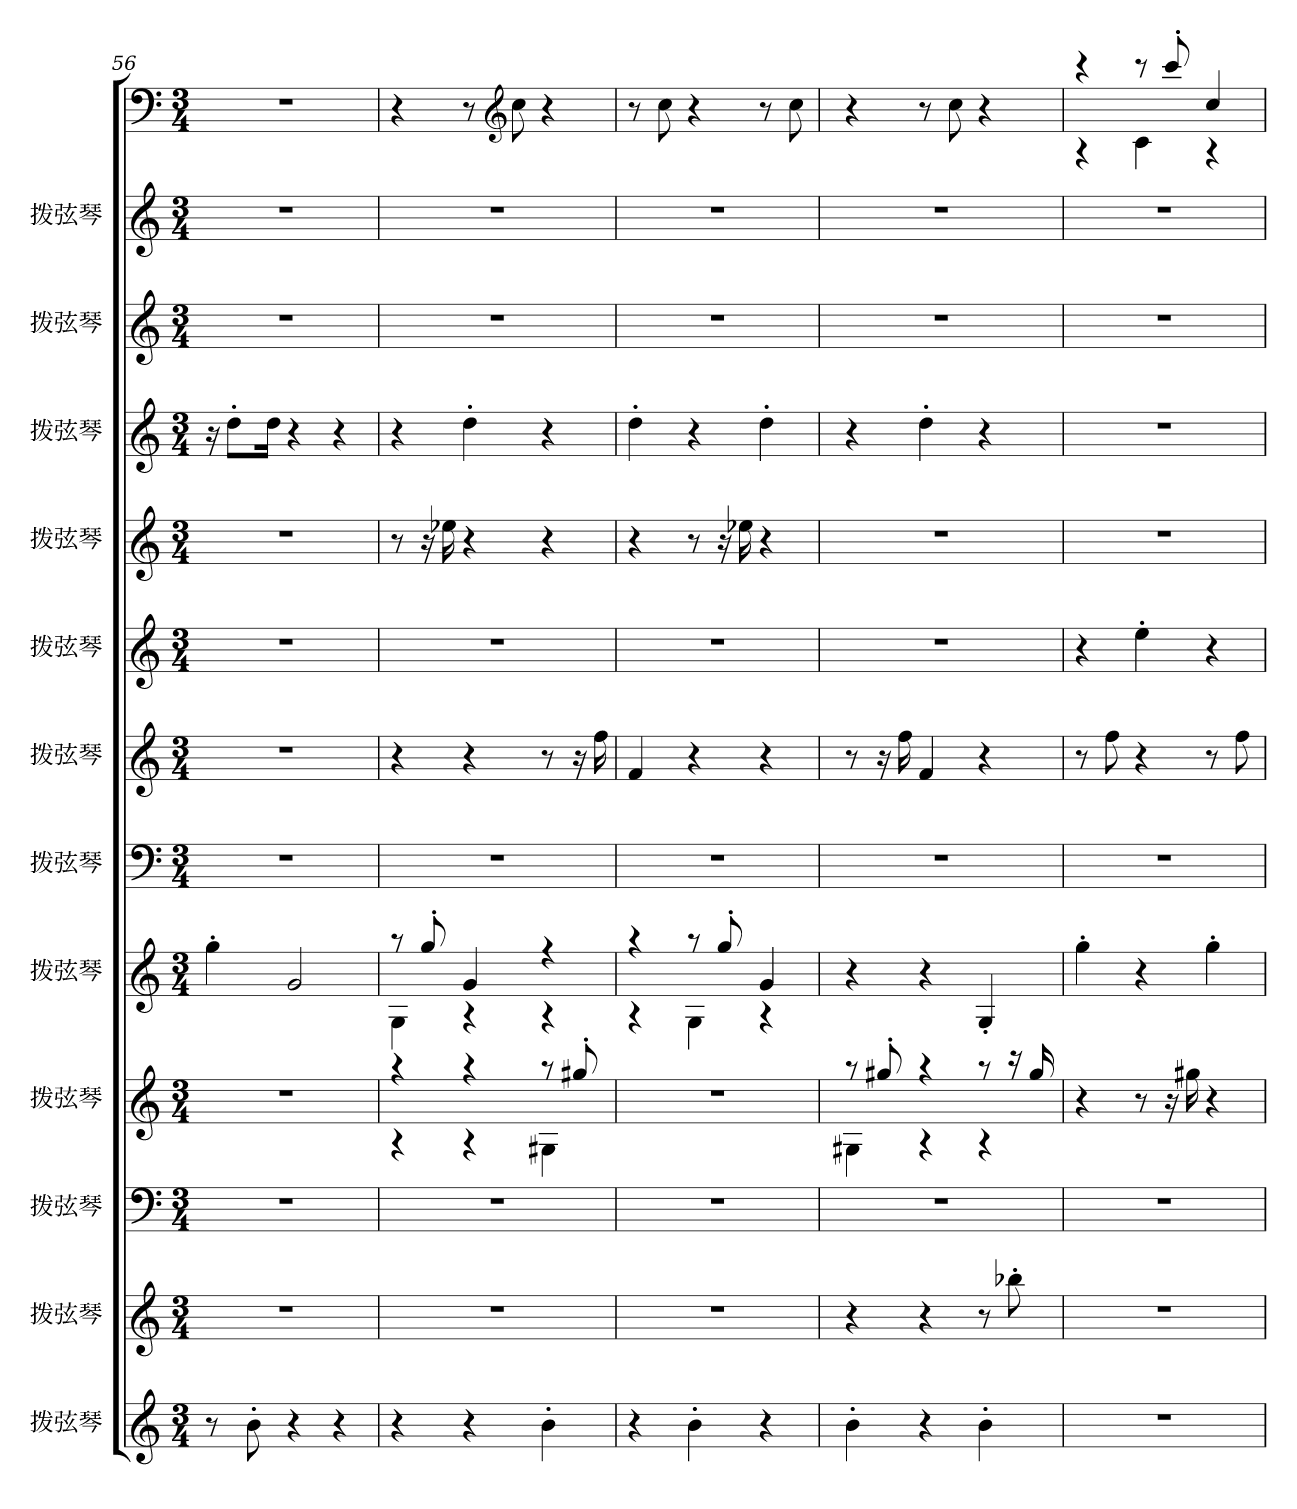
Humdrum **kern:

**kern	**kern	**kern	**kern	**kern	**kern	**kern	**kern	**kern	**kern	**kern	**kern	**kern
*part12	*part11	*part10	*part9	*part8	*part7	*part6	*part5	*part4	*part3	*part2	*part1	*part1
*staff13	*staff12	*staff11	*staff10	*staff9	*staff8	*staff7	*staff6	*staff5	*staff4	*staff3	*staff2	*staff1
*I"拨弦琴	*I"拨弦琴	*I"拨弦琴	*I"拨弦琴	*I"拨弦琴	*I"拨弦琴	*I"拨弦琴	*I"拨弦琴	*I"拨弦琴	*I"拨弦琴	*I"拨弦琴	*I"拨弦琴	*
!!LO:PB:g=z
*clefG2	*clefG2	*clefF4	*clefG2	*clefG2	*clefF4	*clefG2	*clefG2	*clefG2	*clefG2	*clefG2	*clefG2	*clefF4
*k[]	*k[]	*k[]	*k[]	*k[]	*k[]	*k[]	*k[]	*k[]	*k[]	*k[]	*k[]	*k[]
*M3/4	*M3/4	*M3/4	*M3/4	*M3/4	*M3/4	*M3/4	*M3/4	*M3/4	*M3/4	*M3/4	*M3/4	*M3/4
=56	=56	=56	=56	=56	=56	=56	=56	=56	=56	=56	=56	=56
8r	2.r	2.r	2.r	4gg'\	2.r	2.r	2.r	2.r	16r	2.r	2.r	2.r
.	.	.	.	.	.	.	.	.	8dd'\L	.	.	.
8b'\	.	.	.	.	.	.	.	.	.	.	.	.
.	.	.	.	.	.	.	.	.	16dd\Jk	.	.	.
4r	.	.	.	2g/	.	.	.	.	4r	.	.	.
4r	.	.	.	.	.	.	.	.	4r	.	.	.
=57	=57	=57	=57	=57	=57	=57	=57	=57	=57	=57	=57	=57
*	*	*	*^	*^	*	*	*	*	*	*	*	*
4r	2.r	2.r	4r	4r	8r	4G\	2.r	4r	2.r	8r	4r	2.r	2.r	4r
.	.	.	.	.	8gg'/	.	.	.	.	16r	.	.	.	.
.	.	.	.	.	.	.	.	.	.	16ee-X\	.	.	.	.
4r	.	.	4r	4r	4g/	4r	.	4r	.	4r	4dd'\	.	.	8r
*	*	*	*	*	*	*	*	*	*	*	*	*	*	*clefG2
.	.	.	.	.	.	.	.	.	.	.	.	.	.	8cc\
4b'\	.	.	8r	4G#X\	4r	4r	.	8r	.	4r	4r	.	.	4r
.	.	.	8gg#X'/	.	.	.	.	16r	.	.	.	.	.	.
.	.	.	.	.	.	.	.	16ff\	.	.	.	.	.	.
*	*	*	*v	*v	*	*	*	*	*	*	*	*	*	*
=58	=58	=58	=58	=58	=58	=58	=58	=58	=58	=58	=58	=58	=58
4r	2.r	2.r	2.r	4r	4r	2.r	4f/	2.r	4r	4dd'\	2.r	2.r	8r
.	.	.	.	.	.	.	.	.	.	.	.	.	8cc\
4b'\	.	.	.	8r	4G\	.	4r	.	8r	4r	.	.	4r
.	.	.	.	8gg'/	.	.	.	.	16r	.	.	.	.
.	.	.	.	.	.	.	.	.	16ee-X\	.	.	.	.
4r	.	.	.	4g/	4r	.	4r	.	4r	4dd'\	.	.	8r
.	.	.	.	.	.	.	.	.	.	.	.	.	8cc\
*	*	*	*	*v	*v	*	*	*	*	*	*	*	*
=59	=59	=59	=59	=59	=59	=59	=59	=59	=59	=59	=59	=59
*	*	*	*^	*	*	*	*	*	*	*	*	*
4b'\	4r	2.r	8r	4G#X\	4r	2.r	8r	2.r	2.r	4r	2.r	2.r	4r
.	.	.	8gg#X'/	.	.	.	16r	.	.	.	.	.	.
.	.	.	.	.	.	.	16ff\	.	.	.	.	.	.
4r	4r	.	4r	4r	4r	.	4f/	.	.	4dd'\	.	.	8r
.	.	.	.	.	.	.	.	.	.	.	.	.	8cc\
4b'\	8r	.	8r	4r	4G'/	.	4r	.	.	4r	.	.	4r
.	8bb-X'\	.	16r	.	.	.	.	.	.	.	.	.	.
.	.	.	16gg#/	.	.	.	.	.	.	.	.	.	.
*	*	*	*v	*v	*	*	*	*	*	*	*	*	*
!!LO:PB:g=z
=60	=60	=60	=60	=60	=60	=60	=60	=60	=60	=60	=60	=60
*	*	*	*	*	*	*	*	*	*	*	*	*^
2.r	2.r	2.r	4r	4gg'\	2.r	8r	4r	2.r	2.r	2.r	2.r	4r	4r
.	.	.	.	.	.	8ff\	.	.	.	.	.	.	.
.	.	.	8r	4r	.	4r	4ee'\	.	.	.	.	8r	4c\
.	.	.	16r	.	.	.	.	.	.	.	.	8ccc'/	.
.	.	.	16gg#X\	.	.	.	.	.	.	.	.	.	.
.	.	.	4r	4gg'\	.	8r	4r	.	.	.	.	4cc/	4r
.	.	.	.	.	.	8ff\	.	.	.	.	.	.	.
*	*	*	*	*	*	*	*	*	*	*	*	*v	*v
=	=	=	=	=	=	=	=	=	=	=	=	=
*-	*-	*-	*-	*-	*-	*-	*-	*-	*-	*-	*-	*-
